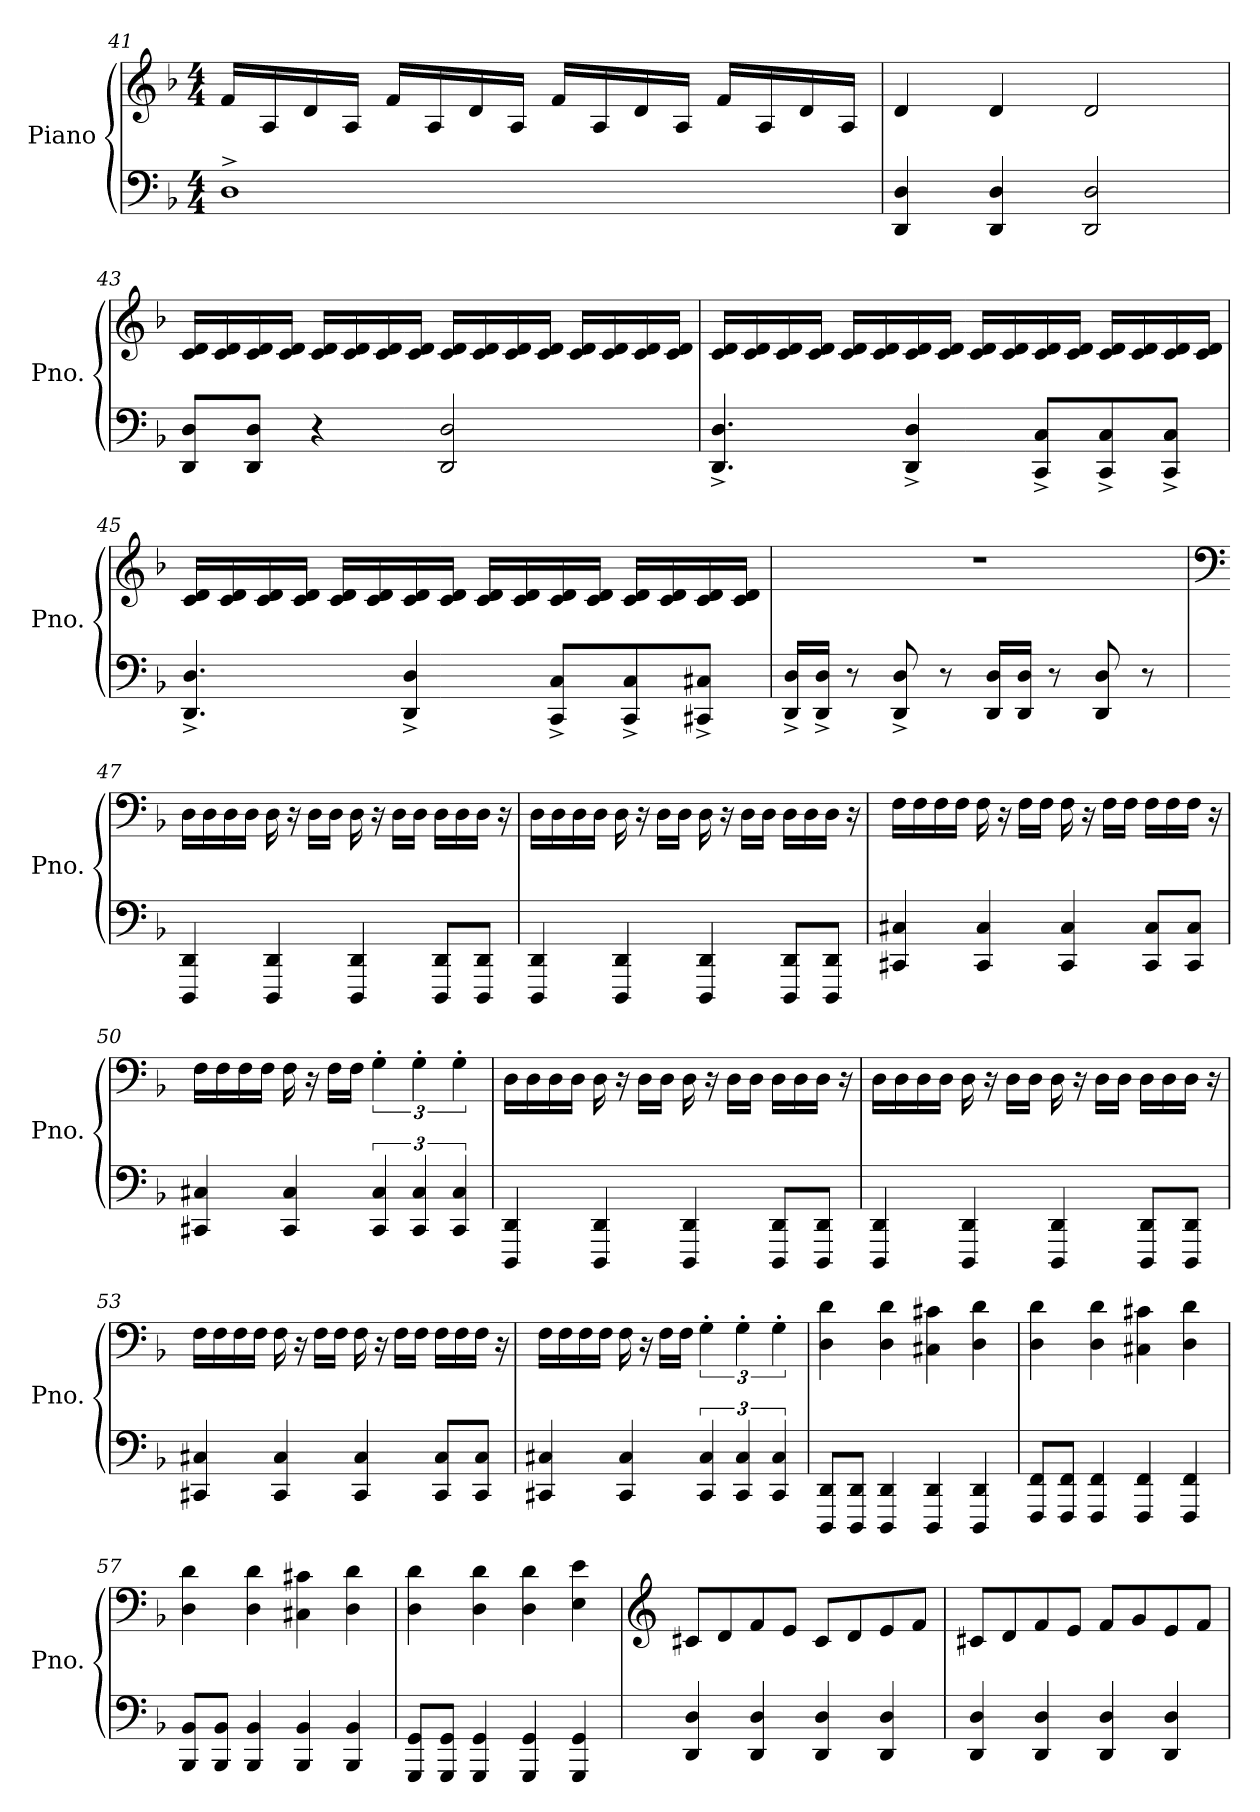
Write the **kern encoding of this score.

**kern	**kern
*part1	*part1
*staff2	*staff1
*I"Piano	*
*I'Pno.	*
*clefF4	*clefG2
*k[b-]	*k[b-]
*M4/4	*M4/4
=41	=41
1D^	16f/LL
.	16A/
.	16d/
.	16A/JJ
.	16f/LL
.	16A/
.	16d/
.	16A/JJ
.	16f/LL
.	16A/
.	16d/
.	16A/JJ
.	16f/LL
.	16A/
.	16d/
.	16A/JJ
=42	=42
4DD/ 4D/	4d/
4DD/ 4D/	4d/
2DD/ 2D/	2d/
!!LO:LB:g=z
=43	=43
8DD/ 8D/L	16c/ 16d/LL
.	16c/ 16d/
8DD/ 8D/J	16c/ 16d/
.	16c/ 16d/JJ
4r	16c/ 16d/LL
.	16c/ 16d/
.	16c/ 16d/
.	16c/ 16d/JJ
2DD/ 2D/	16c/ 16d/LL
.	16c/ 16d/
.	16c/ 16d/
.	16c/ 16d/JJ
.	16c/ 16d/LL
.	16c/ 16d/
.	16c/ 16d/
.	16c/ 16d/JJ
!!LO:LB:g=z
=44	=44
4.DD/^ 4.D/^	16c/ 16d/LL
.	16c/ 16d/
.	16c/ 16d/
.	16c/ 16d/JJ
.	16c/ 16d/LL
.	16c/ 16d/
4DD/^ 4D/^	16c/ 16d/
.	16c/ 16d/JJ
.	16c/ 16d/LL
.	16c/ 16d/
8CC/^ 8C/^L	16c/ 16d/
.	16c/ 16d/JJ
8CC/^ 8C/^	16c/ 16d/LL
.	16c/ 16d/
8CC/^ 8C/^J	16c/ 16d/
.	16c/ 16d/JJ
!!LO:LB:g=z
=45	=45
4.DD/^ 4.D/^	16c/ 16d/LL
.	16c/ 16d/
.	16c/ 16d/
.	16c/ 16d/JJ
.	16c/ 16d/LL
.	16c/ 16d/
4DD/^ 4D/^	16c/ 16d/
.	16c/ 16d/JJ
.	16c/ 16d/LL
.	16c/ 16d/
8CC/^ 8C/^L	16c/ 16d/
.	16c/ 16d/JJ
8CC/^ 8C/^	16c/ 16d/LL
.	16c/ 16d/
8CC#X/^ 8C#X/^J	16c/ 16d/
.	16c/ 16d/JJ
=46	=46
16DD/^ 16D/^LL	1r
16DD/^ 16D/^JJ	.
8r	.
8DD/^ 8D/^	.
8r	.
16DD/ 16D/LL	.
16DD/ 16D/JJ	.
8r	.
8DD/ 8D/	.
8r	.
!!LO:LB:g=z
=47	=47
*	*clefF4
4DDD/ 4DD/	16D\LL
.	16D\
.	16D\
.	16D\JJ
4DDD/ 4DD/	16D\
.	16r
.	16D\LL
.	16D\JJ
4DDD/ 4DD/	16D\
.	16r
.	16D\LL
.	16D\JJ
8DDD/ 8DD/L	16D\LL
.	16D\
8DDD/ 8DD/J	16D\JJ
.	16r
=48	=48
4DDD/ 4DD/	16D\LL
.	16D\
.	16D\
.	16D\JJ
4DDD/ 4DD/	16D\
.	16r
.	16D\LL
.	16D\JJ
4DDD/ 4DD/	16D\
.	16r
.	16D\LL
.	16D\JJ
8DDD/ 8DD/L	16D\LL
.	16D\
8DDD/ 8DD/J	16D\JJ
.	16r
=49	=49
4CC#X/ 4C#X/	16F\LL
.	16F\
.	16F\
.	16F\JJ
4CC#/ 4C#/	16F\
.	16r
.	16F\LL
.	16F\JJ
4CC#/ 4C#/	16F\
.	16r
.	16F\LL
.	16F\JJ
8CC#/ 8C#/L	16F\LL
.	16F\
8CC#/ 8C#/J	16F\JJ
.	16r
!!LO:PB:g=z
=50	=50
4CC#X/ 4C#X/	16F\LL
.	16F\
.	16F\
.	16F\JJ
4CC#/ 4C#/	16F\
.	16r
.	16F\LL
.	16F\JJ
6CC#/ 6C#/	6G'\
6CC#/ 6C#/	6G'\
6CC#/ 6C#/	6G'\
=51	=51
4DDD/ 4DD/	16D\LL
.	16D\
.	16D\
.	16D\JJ
4DDD/ 4DD/	16D\
.	16r
.	16D\LL
.	16D\JJ
4DDD/ 4DD/	16D\
.	16r
.	16D\LL
.	16D\JJ
8DDD/ 8DD/L	16D\LL
.	16D\
8DDD/ 8DD/J	16D\JJ
.	16r
=52	=52
4DDD/ 4DD/	16D\LL
.	16D\
.	16D\
.	16D\JJ
4DDD/ 4DD/	16D\
.	16r
.	16D\LL
.	16D\JJ
4DDD/ 4DD/	16D\
.	16r
.	16D\LL
.	16D\JJ
8DDD/ 8DD/L	16D\LL
.	16D\
8DDD/ 8DD/J	16D\JJ
.	16r
!!LO:LB:g=z
=53	=53
4CC#X/ 4C#X/	16F\LL
.	16F\
.	16F\
.	16F\JJ
4CC#/ 4C#/	16F\
.	16r
.	16F\LL
.	16F\JJ
4CC#/ 4C#/	16F\
.	16r
.	16F\LL
.	16F\JJ
8CC#/ 8C#/L	16F\LL
.	16F\
8CC#/ 8C#/J	16F\JJ
.	16r
=54	=54
4CC#X/ 4C#X/	16F\LL
.	16F\
.	16F\
.	16F\JJ
4CC#/ 4C#/	16F\
.	16r
.	16F\LL
.	16F\JJ
6CC#/ 6C#/	6G'\
6CC#/ 6C#/	6G'\
6CC#/ 6C#/	6G'\
=55	=55
8DDD/ 8DD/L	4D\ 4d\
8DDD/ 8DD/J	.
4DDD/ 4DD/	4D\ 4d\
4DDD/ 4DD/	4C#X\ 4c#X\
4DDD/ 4DD/	4D\ 4d\
=56	=56
8FFF/ 8FF/L	4D\ 4d\
8FFF/ 8FF/J	.
4FFF/ 4FF/	4D\ 4d\
4FFF/ 4FF/	4C#X\ 4c#X\
4FFF/ 4FF/	4D\ 4d\
!!LO:LB:g=z
=57	=57
8BBB-/ 8BB-/L	4D\ 4d\
8BBB-/ 8BB-/J	.
4BBB-/ 4BB-/	4D\ 4d\
4BBB-/ 4BB-/	4C#X\ 4c#X\
4BBB-/ 4BB-/	4D\ 4d\
=58	=58
8GGG/ 8GG/L	4D\ 4d\
8GGG/ 8GG/J	.
4GGG/ 4GG/	4D\ 4d\
4GGG/ 4GG/	4D\ 4d\
4GGG/ 4GG/	4E\ 4e\
=59	=59
*	*clefG2
4DD/ 4D/	8c#X/L
.	8d/
4DD/ 4D/	8f/
.	8e/J
4DD/ 4D/	8c#/L
.	8d/
4DD/ 4D/	8e/
.	8f/J
=60	=60
4DD/ 4D/	8c#X/L
.	8d/
4DD/ 4D/	8f/
.	8e/J
4DD/ 4D/	8f/L
.	8g/
4DD/ 4D/	8e/
.	8f/J
=	=
*-	*-
